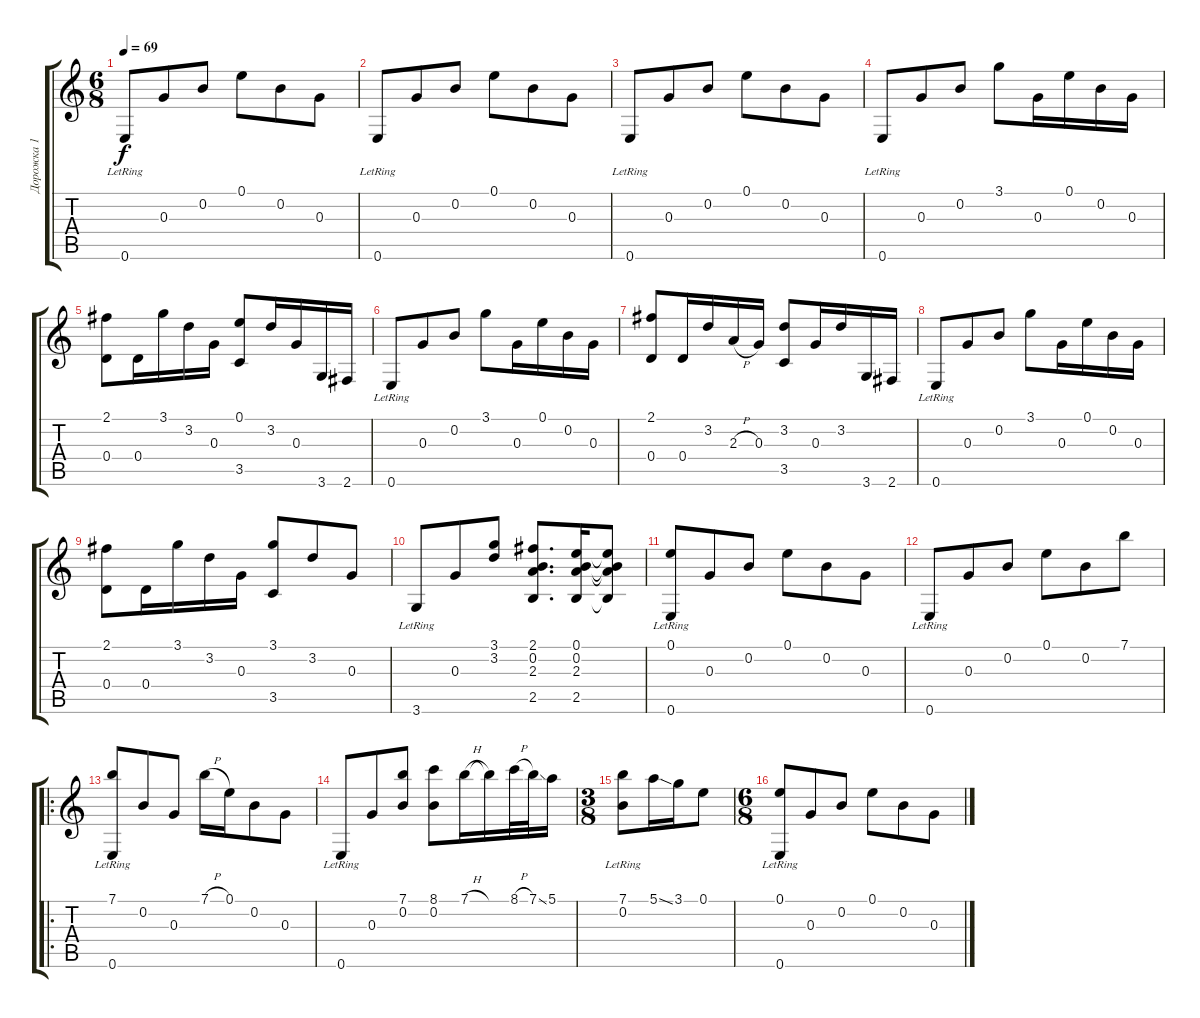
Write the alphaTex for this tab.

\track ("Дорожка 1" "Дорожка 1") {instrument acousticguitarsteel}
\staff {score tabs}
\tuning (E4 B3 G3 D3 A2 E2) {hide}
\ts (6 8)
\tempo 69
\clef g2
\ks c
0.6{lr}.8{dy f} 0.3.8 0.2.8 0.1.8 0.2.8 0.3.8 |
0.6{lr}.8 0.3.8 0.2.8 0.1.8 0.2.8 0.3.8 |
0.6{lr}.8 0.3.8 0.2.8 0.1.8 0.2.8 0.3.8 |
0.6{lr}.8 0.3.8 0.2.8 3.1.8 0.3.16 0.1.16 0.2.16 0.3.16 |
(2.1 0.4).8 0.4.16 3.1.16 3.2.16 0.3.16 (0.1 3.5).8 3.2.16 0.3.16 3.6.16 2.6.16 |
0.6{lr}.8 0.3.8 0.2.8 3.1.8 0.3.16 0.1.16 0.2.16 0.3.16 |
(2.1 0.4).8 0.4.16 3.2.16 2.3{h}.16 0.3.16 (3.2 3.5).8 0.3.16 3.2.16 3.6.16 2.6.16 |
0.6{lr}.8 0.3.8 0.2.8 3.1.8 0.3.16 0.1.16 0.2.16 0.3.16 |
(2.1 0.4).8 0.4.16 3.1.16 3.2.16 0.3.16 (3.1 3.5).8 3.2.8 0.3.8 |
3.6{lr}.8 0.3.8 (3.1 3.2).8 (2.1 0.2 2.3 2.5).8{d} (0.1 0.2 2.3 2.5).16 (0.1{t} 0.2{t} 2.3{t} 2.5{t}).8 |
(0.1 0.6{lr}).8 0.3.8 0.2.8 0.1.8 0.2.8 0.3.8 |
0.6{lr}.8 0.3.8 0.2.8 0.1.8 0.2.8 7.1.8 |
\ro
(7.1 0.6{lr}).8 0.2.8 0.3.8 7.1{h}.16 0.1.16 0.2.8 0.3.8 |
0.6{lr}.8 0.3.8 (7.1 0.2).8 (8.1 0.2).8 7.1{h}.16 7.1{t}.16 8.1{h}.32 7.1{ss}.32 5.1.16 |
\ts (3 8)
(7.1 0.2{lr}).8 5.1{ss}.16 3.1.16 0.1.8 |
\ts (6 8)
(0.1 0.6{lr}).8 0.3.8 0.2.8 0.1.8 0.2.8 0.3.8
